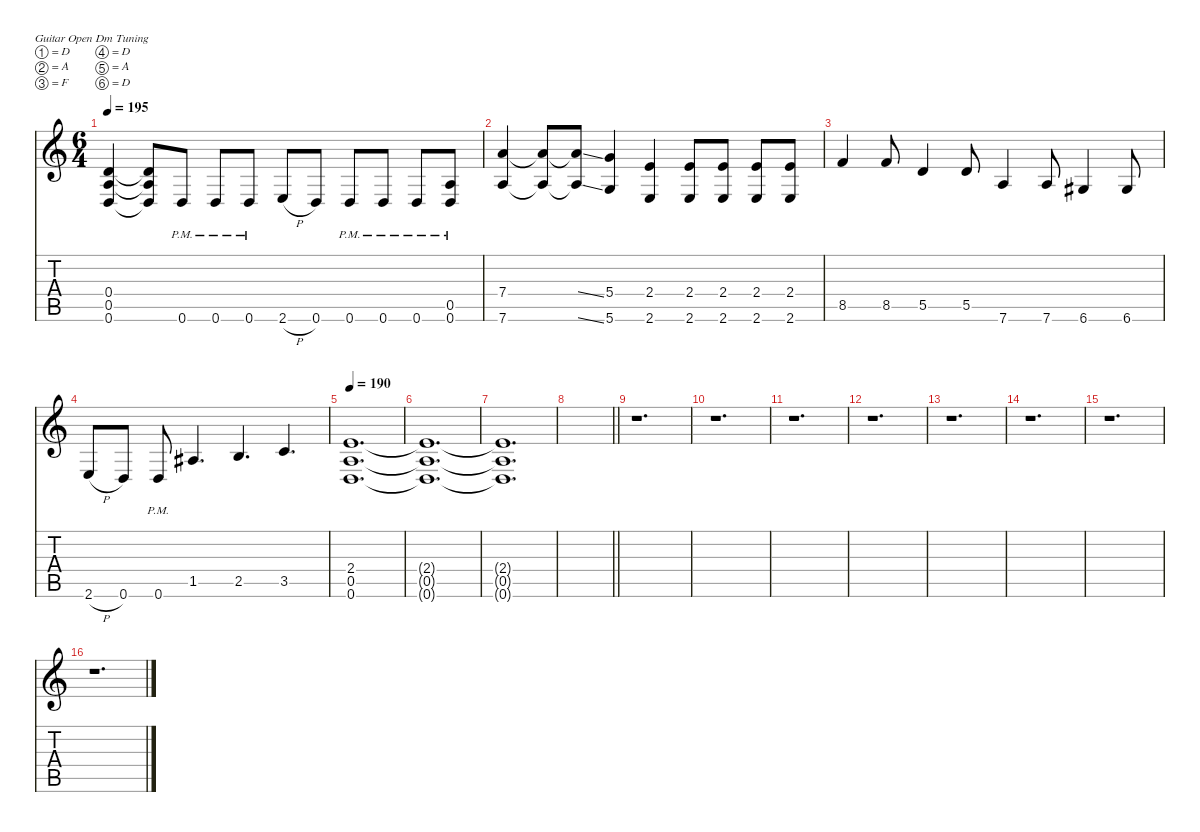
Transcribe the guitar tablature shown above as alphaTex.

\defaultSystemsLayout 4
\hideDynamics
\bracketExtendMode nobrackets
\singleTrackTrackNamePolicy hidden
\multiTrackTrackNamePolicy hidden
\firstSystemTrackNameMode fullname
\firstSystemTrackNameOrientation horizontal
\otherSystemsTrackNameOrientation horizontal
\track ("Leading" "dist.guit.") {defaultSystemsLayout 4 instrument distortionguitar}
\staff {score tabs}
\tuning (D4 A3 F3 D3 A2 D2)
\ts (6 4)
\tempo 195
\clef g2
\ks c
(0.4 0.5 0.6).4{dy f beam Up} (0.4{t} 0.5{t} 0.6{t}).8{beam Up} 0.6{pm}.8{beam Up} 0.6{pm}.8{beam Up} 0.6{pm}.8{beam Up} 2.6{h}.8{beam Up} 0.6.8{beam Up} 0.6{pm}.8{beam Up} 0.6{pm}.8{beam Up} 0.6{pm}.8{beam Up} (0.5{pm} 0.6{pm}).8{beam Up} |
(7.4 7.6).4{beam Up} (7.4{t} 7.6{t}).8{beam Up} (7.4{ss t} 7.6{ss t}).8{beam Up} (5.4 5.6).4{beam Up} (2.4 2.6).4{beam Up} (2.4 2.6).8{beam Up} (2.4 2.6).8{beam Up} (2.4 2.6).8{beam Up} (2.4 2.6).8{beam Up} |
8.5.4{beam Up} 8.5.8{beam Up} 5.5.4{beam Up} 5.5.8{beam Up} 7.6.4{beam Up} 7.6.8{beam Up} 6.6{acc #}.4{beam Up} 6.6{acc #}.8{beam Up} |
2.6{h}.8{beam Up} 0.6.8{beam Up} 0.6{pm}.8{beam Up} 1.5{acc #}.4{d beam Up} 2.5.4{d beam Up} 3.5.4{d beam Up} |
\tempo 190
(2.4 0.5 0.6).1{d beam Up} |
(2.4{t} 0.5{t} 0.6{t}).1{d beam Up} |
(2.4{t} 0.5{t} 0.6{t}).1{d beam Up} |
\barLineRight lightlight
|
r.1{d beam Down} |
r.1{d beam Down} |
r.1{d beam Down} |
r.1{d beam Down} |
r.1{d beam Down} |
r.1{d beam Down} |
r.1{d beam Down} |
r.1{d beam Down}
